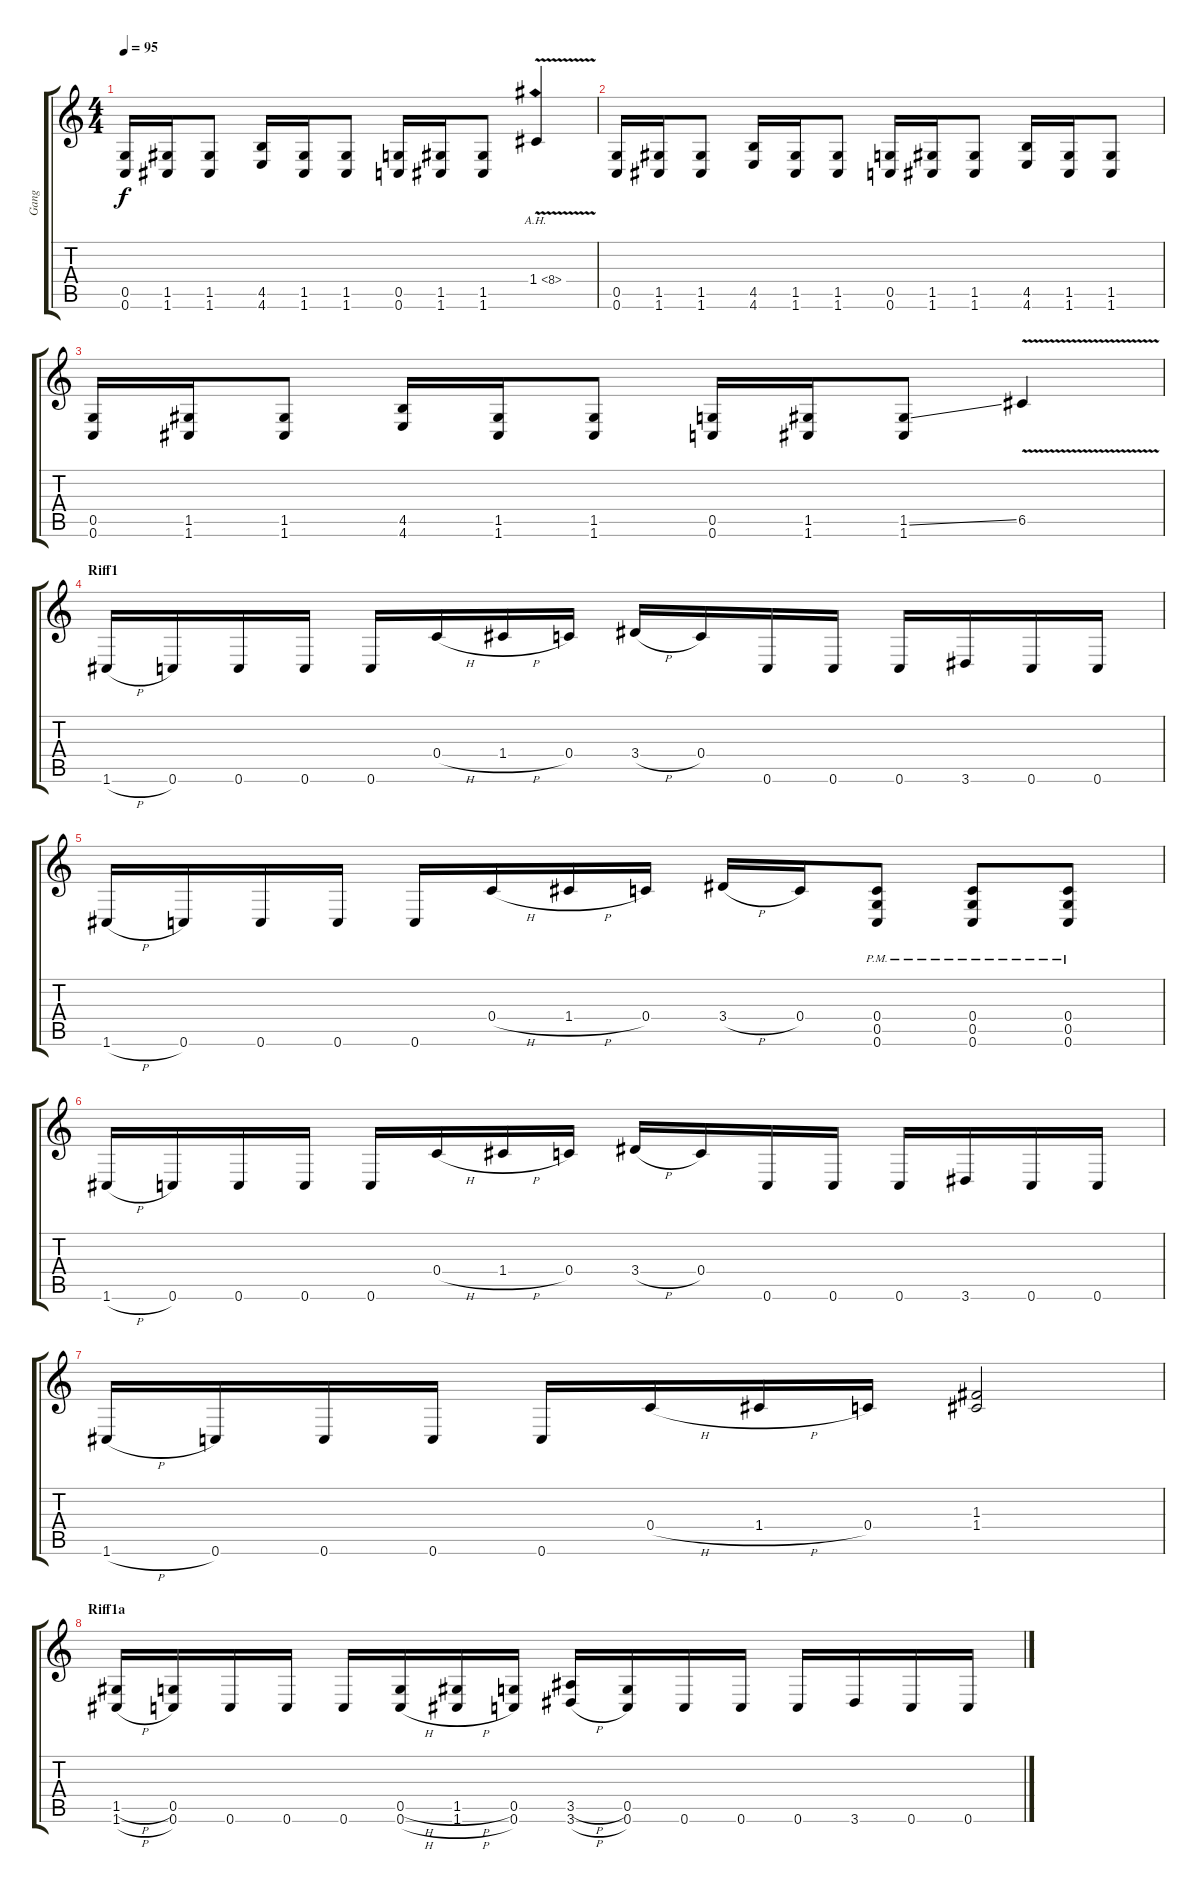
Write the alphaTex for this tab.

\track ("Gang" "Gang") {instrument distortionguitar}
\staff {score tabs}
\tuning (D4 A3 F3 C3 G2 C2) {hide}
\ts (4 4)
\tempo 95
\clef g2
\ks c
(0.5 0.6).16{dy f} (1.5 1.6).16 (1.5 1.6).8 (4.5 4.6).16 (1.5 1.6).16 (1.5 1.6).8 (0.5 0.6).16 (1.5 1.6).16 (1.5 1.6).8 1.4{ah 7 v}.4 |
(0.5 0.6).16 (1.5 1.6).16 (1.5 1.6).8 (4.5 4.6).16 (1.5 1.6).16 (1.5 1.6).8 (0.5 0.6).16 (1.5 1.6).16 (1.5 1.6).8 (4.5 4.6).16 (1.5 1.6).16 (1.5 1.6).8 |
(0.5 0.6).16 (1.5 1.6).16 (1.5 1.6).8 (4.5 4.6).16 (1.5 1.6).16 (1.5 1.6).8 (0.5 0.6).16 (1.5 1.6).16 (1.5{ss} 1.6).8 6.5{v}.4 |
\section ("" "Riff1")
1.6{h}.16 0.6.16 0.6.16 0.6.16 0.6.16 0.4{h}.16 1.4{h}.16 0.4.16 3.4{h}.16 0.4.16 0.6.16 0.6.16 0.6.16 3.6.16 0.6.16 0.6.16 |
1.6{h}.16 0.6.16 0.6.16 0.6.16 0.6.16 0.4{h}.16 1.4{h}.16 0.4.16 3.4{h}.16 0.4.16 (0.4 0.5{pm} 0.6).8 (0.4 0.5{pm} 0.6).8 (0.4 0.5{pm} 0.6).8 |
1.6{h}.16 0.6.16 0.6.16 0.6.16 0.6.16 0.4{h}.16 1.4{h}.16 0.4.16 3.4{h}.16 0.4.16 0.6.16 0.6.16 0.6.16 3.6.16 0.6.16 0.6.16 |
1.6{h}.16 0.6.16 0.6.16 0.6.16 0.6.16 0.4{h}.16 1.4{h}.16 0.4.16 (1.3 1.4).2 |
\section ("" "Riff1a")
(1.5{h} 1.6{h}).16 (0.5 0.6).16 0.6.16 0.6.16 0.6.16 (0.5{h} 0.6{h}).16 (1.5{h} 1.6{h}).16 (0.5 0.6).16 (3.5{h} 3.6{h}).16 (0.5 0.6).16 0.6.16 0.6.16 0.6.16 3.6.16 0.6.16 0.6.16
